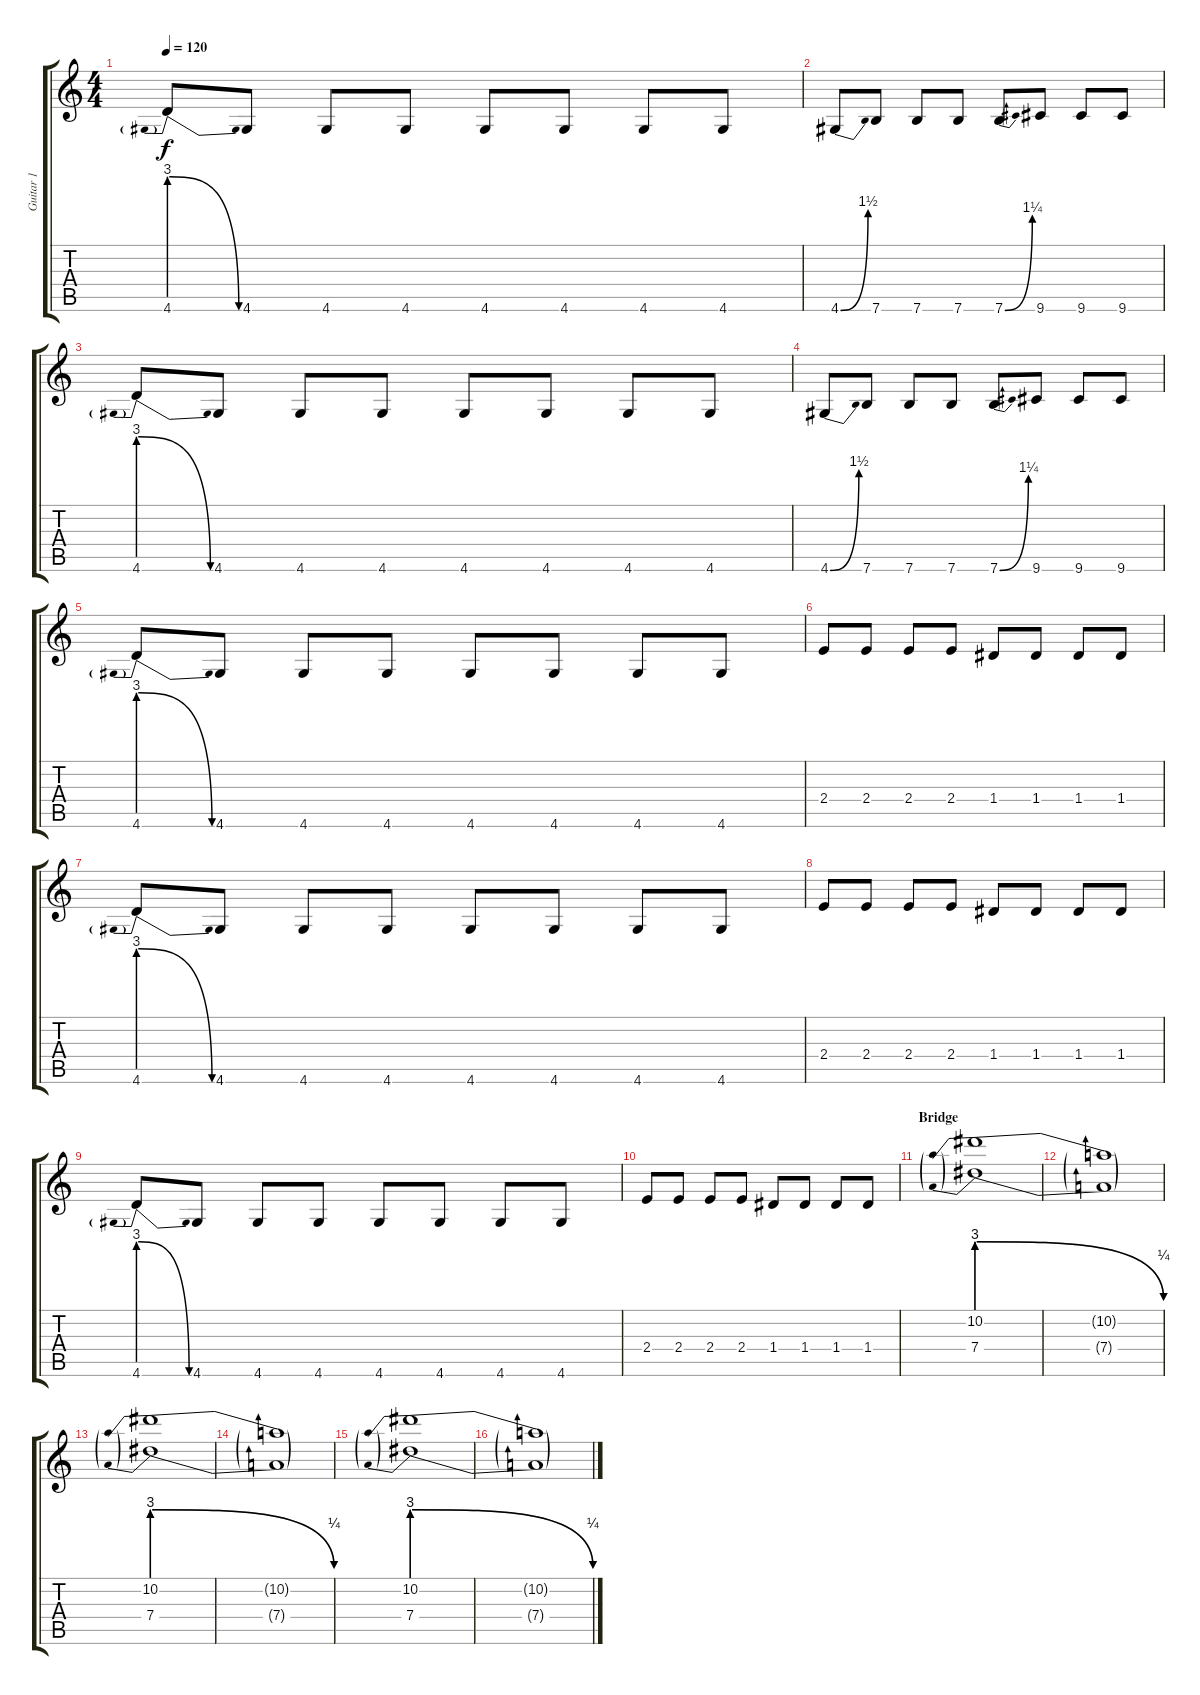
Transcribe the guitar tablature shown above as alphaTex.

\track ("Guitar 1" "Guitar 1") {instrument electricguitarjazz}
\staff {score tabs}
\tuning (E4 B3 G3 D3 A2 E2) {hide}
\ts (4 4)
\tempo 120
\clef g2
\ks c
4.6{be (prebendrelease 0 12 60 0)}.8{dy f} 4.6.8 4.6.8 4.6.8 4.6.8 4.6.8 4.6.8 4.6.8 |
4.6{be (bend 0 0 60 6)}.8 7.6.8 7.6.8 7.6.8 7.6{be (bend 0 0 60 5)}.8 9.6.8 9.6.8 9.6.8 |
4.6{be (prebendrelease 0 12 60 0)}.8 4.6.8 4.6.8 4.6.8 4.6.8 4.6.8 4.6.8 4.6.8 |
4.6{be (bend 0 0 60 6)}.8 7.6.8 7.6.8 7.6.8 7.6{be (bend 0 0 60 5)}.8 9.6.8 9.6.8 9.6.8 |
4.6{be (prebendrelease 0 12 60 0)}.8 4.6.8 4.6.8 4.6.8 4.6.8 4.6.8 4.6.8 4.6.8 |
2.4.8 2.4.8 2.4.8 2.4.8 1.4.8 1.4.8 1.4.8 1.4.8 |
4.6{be (prebendrelease 0 12 60 0)}.8 4.6.8 4.6.8 4.6.8 4.6.8 4.6.8 4.6.8 4.6.8 |
2.4.8 2.4.8 2.4.8 2.4.8 1.4.8 1.4.8 1.4.8 1.4.8 |
4.6{be (prebendrelease 0 12 60 0)}.8 4.6.8 4.6.8 4.6.8 4.6.8 4.6.8 4.6.8 4.6.8 |
2.4.8 2.4.8 2.4.8 2.4.8 1.4.8 1.4.8 1.4.8 1.4.8 |
\section ("" "Bridge")
(10.2{be (prebendrelease 0 12 60 1)} 7.4{be (prebendrelease 0 12 60 1)}).1{volume 9 balance 16 instrument distortionguitar} |
(10.2{t} 7.4{t}).1 |
(10.2{be (prebendrelease 0 12 60 1)} 7.4{be (prebendrelease 0 12 60 1)}).1 |
(10.2{t} 7.4{t}).1 |
(10.2{be (prebendrelease 0 12 60 1)} 7.4{be (prebendrelease 0 12 60 1)}).1{instrument distortionguitar} |
(10.2{t} 7.4{t}).1
